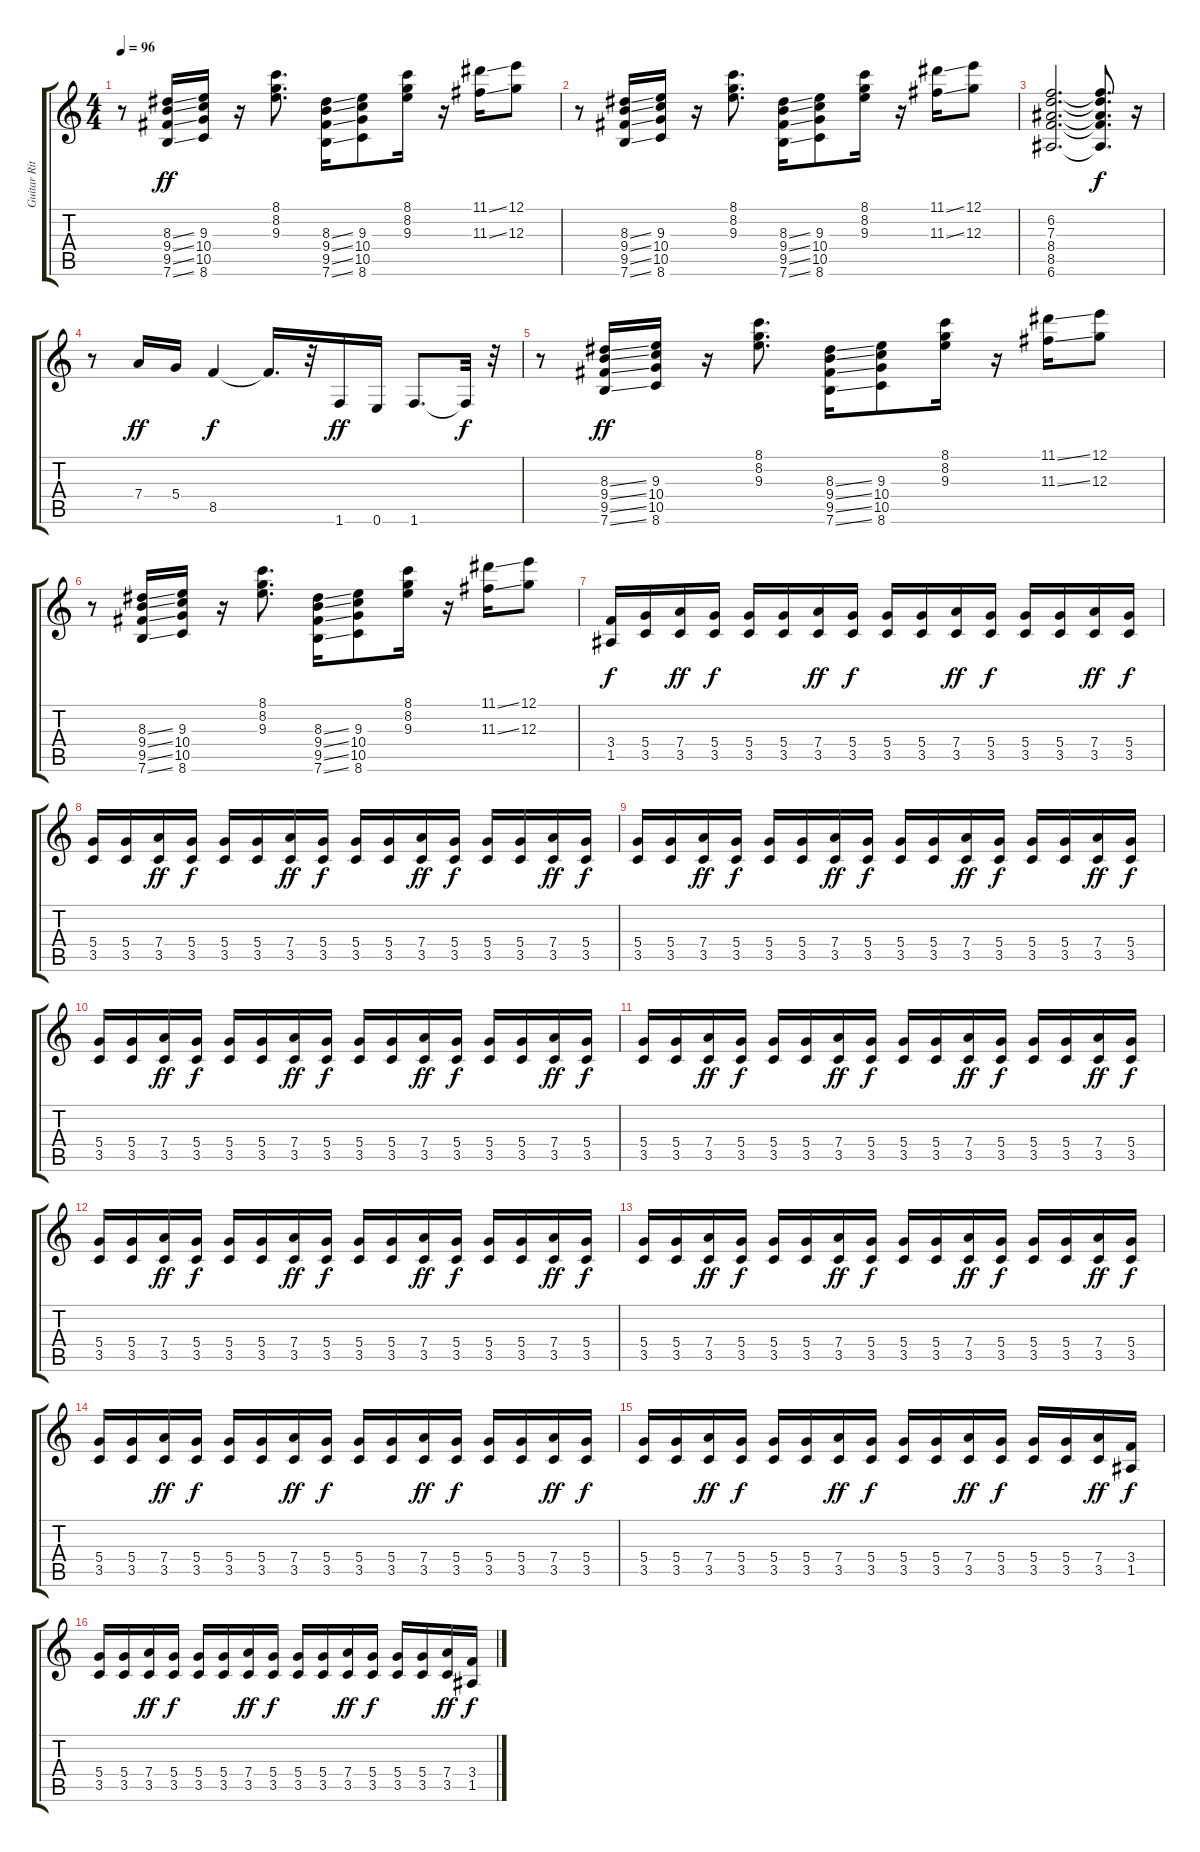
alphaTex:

\track ("Guitar Ritmo" "Guitar Rit") {instrument overdrivenguitar}
\staff {score tabs}
\tuning (E4 B3 G3 D3 A2 E2) {hide}
\ts (4 4)
\tempo 96
\clef g2
\ks c
r.8{dy ff} (8.3{ss} 9.4{ss} 9.5{ss} 7.6{ss}).16 (9.3 10.4 10.5 8.6).16 r.16 (8.1 8.2 9.3).8{d} (8.3{ss} 9.4{ss} 9.5{ss} 7.6{ss}).16 (9.3 10.4 10.5 8.6).8 (8.1 8.2 9.3).16 r.16 (11.1{ss} 11.3{ss}).16 (12.1 12.3).8 |
r.8 (8.3{ss} 9.4{ss} 9.5{ss} 7.6{ss}).16 (9.3 10.4 10.5 8.6).16 r.16 (8.1 8.2 9.3).8{d} (8.3{ss} 9.4{ss} 9.5{ss} 7.6{ss}).16 (9.3 10.4 10.5 8.6).8 (8.1 8.2 9.3).16 r.16 (11.1{ss} 11.3{ss}).16 (12.1 12.3).8 |
(6.2 7.3 8.4 8.5 6.6).2{d} (6.2{t} 7.3{t} 8.4{t} 8.5{t} 6.6{t}).8{d dy f} r.16 |
r.8 7.4.16{dy ff} 5.4.16 8.5.4{dy f} 8.5{t}.16{d} r.32 1.6.16{dy ff} 0.6.16 1.6.8{d} 1.6{t}.32{dy f} r.32 |
r.8 (8.3{ss} 9.4{ss} 9.5{ss} 7.6{ss}).16{dy ff} (9.3 10.4 10.5 8.6).16 r.16 (8.1 8.2 9.3).8{d} (8.3{ss} 9.4{ss} 9.5{ss} 7.6{ss}).16 (9.3 10.4 10.5 8.6).8 (8.1 8.2 9.3).16 r.16 (11.1{ss} 11.3{ss}).16 (12.1 12.3).8 |
r.8 (8.3{ss} 9.4{ss} 9.5{ss} 7.6{ss}).16 (9.3 10.4 10.5 8.6).16 r.16 (8.1 8.2 9.3).8{d} (8.3{ss} 9.4{ss} 9.5{ss} 7.6{ss}).16 (9.3 10.4 10.5 8.6).8 (8.1 8.2 9.3).16 r.16 (11.1{ss} 11.3{ss}).16 (12.1 12.3).8 |
(3.4 1.5).16{dy f} (5.4 3.5).16 (7.4 3.5).16{dy ff} (5.4 3.5).16{dy f} (5.4 3.5).16 (5.4 3.5).16 (7.4 3.5).16{dy ff} (5.4 3.5).16{dy f} (5.4 3.5).16 (5.4 3.5).16 (7.4 3.5).16{dy ff} (5.4 3.5).16{dy f} (5.4 3.5).16 (5.4 3.5).16 (7.4 3.5).16{dy ff} (5.4 3.5).16{dy f} |
(5.4 3.5).16 (5.4 3.5).16 (7.4 3.5).16{dy ff} (5.4 3.5).16{dy f} (5.4 3.5).16 (5.4 3.5).16 (7.4 3.5).16{dy ff} (5.4 3.5).16{dy f} (5.4 3.5).16 (5.4 3.5).16 (7.4 3.5).16{dy ff} (5.4 3.5).16{dy f} (5.4 3.5).16 (5.4 3.5).16 (7.4 3.5).16{dy ff} (5.4 3.5).16{dy f} |
(5.4 3.5).16 (5.4 3.5).16 (7.4 3.5).16{dy ff} (5.4 3.5).16{dy f} (5.4 3.5).16 (5.4 3.5).16 (7.4 3.5).16{dy ff} (5.4 3.5).16{dy f} (5.4 3.5).16 (5.4 3.5).16 (7.4 3.5).16{dy ff} (5.4 3.5).16{dy f} (5.4 3.5).16 (5.4 3.5).16 (7.4 3.5).16{dy ff} (5.4 3.5).16{dy f} |
(5.4 3.5).16 (5.4 3.5).16 (7.4 3.5).16{dy ff} (5.4 3.5).16{dy f} (5.4 3.5).16 (5.4 3.5).16 (7.4 3.5).16{dy ff} (5.4 3.5).16{dy f} (5.4 3.5).16 (5.4 3.5).16 (7.4 3.5).16{dy ff} (5.4 3.5).16{dy f} (5.4 3.5).16 (5.4 3.5).16 (7.4 3.5).16{dy ff} (5.4 3.5).16{dy f} |
(5.4 3.5).16 (5.4 3.5).16 (7.4 3.5).16{dy ff} (5.4 3.5).16{dy f} (5.4 3.5).16 (5.4 3.5).16 (7.4 3.5).16{dy ff} (5.4 3.5).16{dy f} (5.4 3.5).16 (5.4 3.5).16 (7.4 3.5).16{dy ff} (5.4 3.5).16{dy f} (5.4 3.5).16 (5.4 3.5).16 (7.4 3.5).16{dy ff} (5.4 3.5).16{dy f} |
(5.4 3.5).16 (5.4 3.5).16 (7.4 3.5).16{dy ff} (5.4 3.5).16{dy f} (5.4 3.5).16 (5.4 3.5).16 (7.4 3.5).16{dy ff} (5.4 3.5).16{dy f} (5.4 3.5).16 (5.4 3.5).16 (7.4 3.5).16{dy ff} (5.4 3.5).16{dy f} (5.4 3.5).16 (5.4 3.5).16 (7.4 3.5).16{dy ff} (5.4 3.5).16{dy f} |
(5.4 3.5).16 (5.4 3.5).16 (7.4 3.5).16{dy ff} (5.4 3.5).16{dy f} (5.4 3.5).16 (5.4 3.5).16 (7.4 3.5).16{dy ff} (5.4 3.5).16{dy f} (5.4 3.5).16 (5.4 3.5).16 (7.4 3.5).16{dy ff} (5.4 3.5).16{dy f} (5.4 3.5).16 (5.4 3.5).16 (7.4 3.5).16{dy ff} (5.4 3.5).16{dy f} |
(5.4 3.5).16 (5.4 3.5).16 (7.4 3.5).16{dy ff} (5.4 3.5).16{dy f} (5.4 3.5).16 (5.4 3.5).16 (7.4 3.5).16{dy ff} (5.4 3.5).16{dy f} (5.4 3.5).16 (5.4 3.5).16 (7.4 3.5).16{dy ff} (5.4 3.5).16{dy f} (5.4 3.5).16 (5.4 3.5).16 (7.4 3.5).16{dy ff} (5.4 3.5).16{dy f} |
(5.4 3.5).16 (5.4 3.5).16 (7.4 3.5).16{dy ff} (5.4 3.5).16{dy f} (5.4 3.5).16 (5.4 3.5).16 (7.4 3.5).16{dy ff} (5.4 3.5).16{dy f} (5.4 3.5).16 (5.4 3.5).16 (7.4 3.5).16{dy ff} (5.4 3.5).16{dy f} (5.4 3.5).16 (5.4 3.5).16 (7.4 3.5).16{dy ff} (3.4 1.5).16{dy f} |
(5.4 3.5).16 (5.4 3.5).16 (7.4 3.5).16{dy ff} (5.4 3.5).16{dy f} (5.4 3.5).16 (5.4 3.5).16 (7.4 3.5).16{dy ff} (5.4 3.5).16{dy f} (5.4 3.5).16 (5.4 3.5).16 (7.4 3.5).16{dy ff} (5.4 3.5).16{dy f} (5.4 3.5).16 (5.4 3.5).16 (7.4 3.5).16{dy ff} (3.4 1.5).16{dy f}
